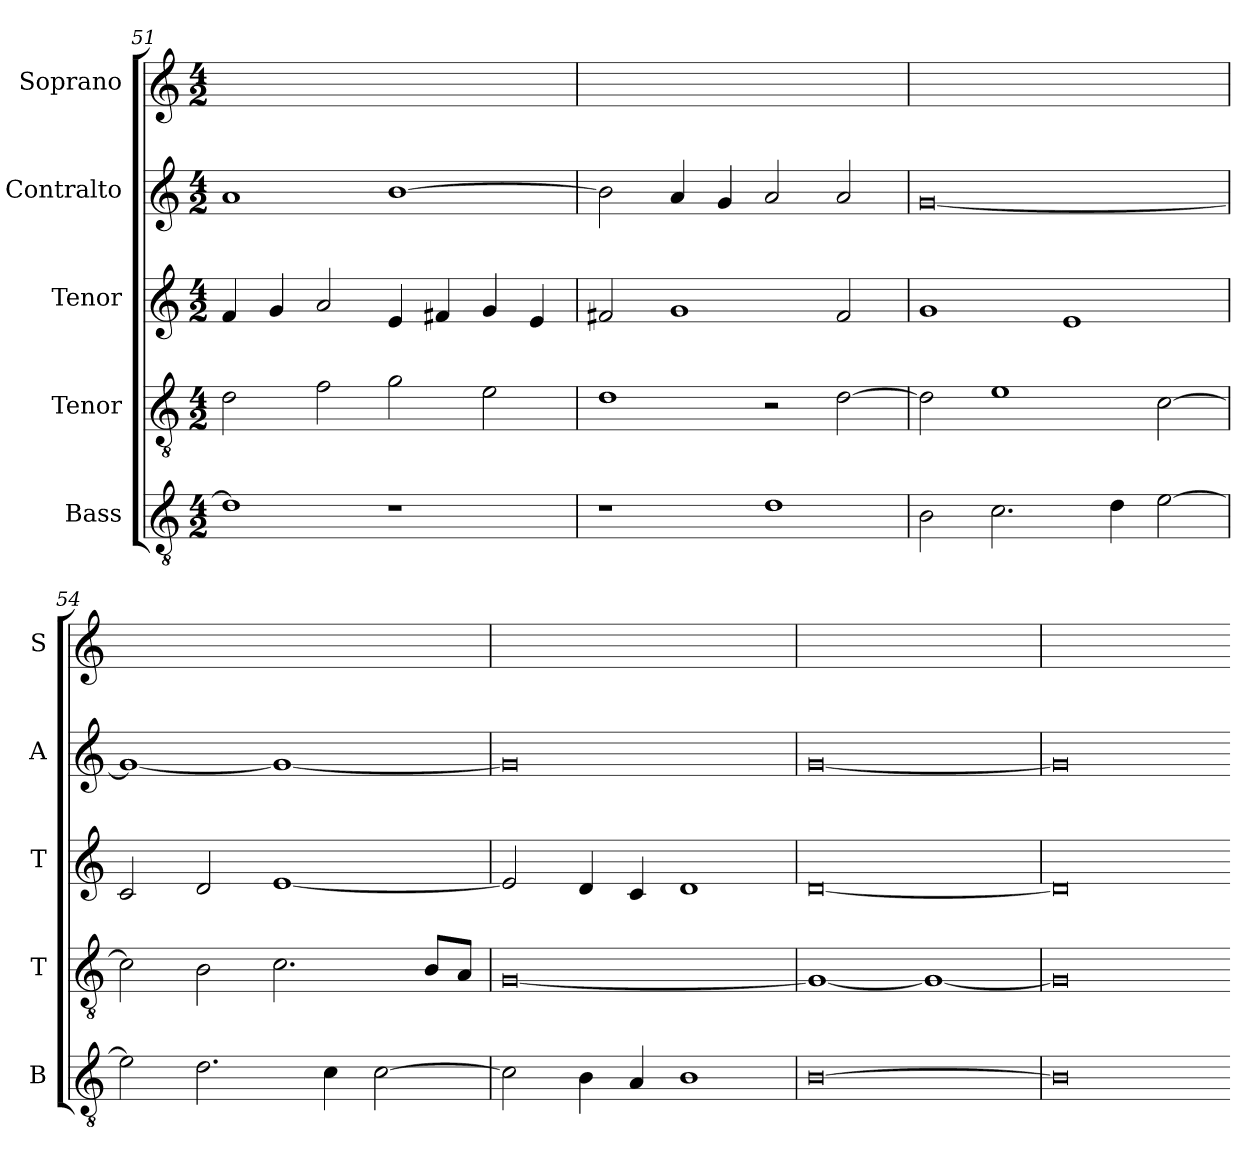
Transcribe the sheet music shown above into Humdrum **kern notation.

**kern	**kern	**kern	**kern	**kern
*part5	*part4	*part3	*part2	*part1
*staff5	*staff4	*staff3	*staff2	*staff1
*I"Bass	*I"Tenor	*I"Tenor	*I"Contralto	*I"Soprano
*I'B	*I'T	*I'T	*I'A	*I'S
*clefGv2	*clefGv2	*clefG2	*clefG2	*clefG2
*k[]	*k[]	*k[]	*k[]	*k[]
*G:mix	*G:mix	*G:mix	*G:mix	*G:mix
*M4/2	*M4/2	*M4/2	*M4/2	*M4/2
=51	=51	=51	=51	=51
1d]	2d	4f	1a	0ryy
.	.	4g	.	.
.	2f	2a	.	.
1r	2g	4e	[1b	.
.	.	4f#X	.	.
.	2e	4g	.	.
.	.	4e	.	.
=52	=52	=52	=52	=52
1r	1d	2f#X	2b]	0ryy
.	.	1g	4a	.
.	.	.	4g	.
1d	2r	.	2a	.
.	[2d	2f#	2a	.
=53	=53	=53	=53	=53
2B	2d]	1g	[0g	0ryy
2.c	1e	.	.	.
.	.	1e	.	.
4d	.	.	.	.
[2e	[2c	.	.	.
=54	=54	=54	=54	=54
2e]	2c]	2c	1g_	0ryy
2.d	2B	2d	.	.
.	2.c	[1e	1g_	.
4c	.	.	.	.
[2c	.	.	.	.
.	8B/L	.	.	.
.	8A/J	.	.	.
=55	=55	=55	=55	=55
2c]	[0G	2e]	0g]	0ryy
4B	.	4d	.	.
4A	.	4c	.	.
1B	.	1d	.	.
=56	=56	=56	=56	=56
[0B	1G_	[0d	[0g	0ryy
.	1G_	.	.	.
=57	=57	=57	=57	=57
0B]	0G]	0d]	0g]	0ryy
=-	=-	=-	=-	=-
*-	*-	*-	*-	*-
